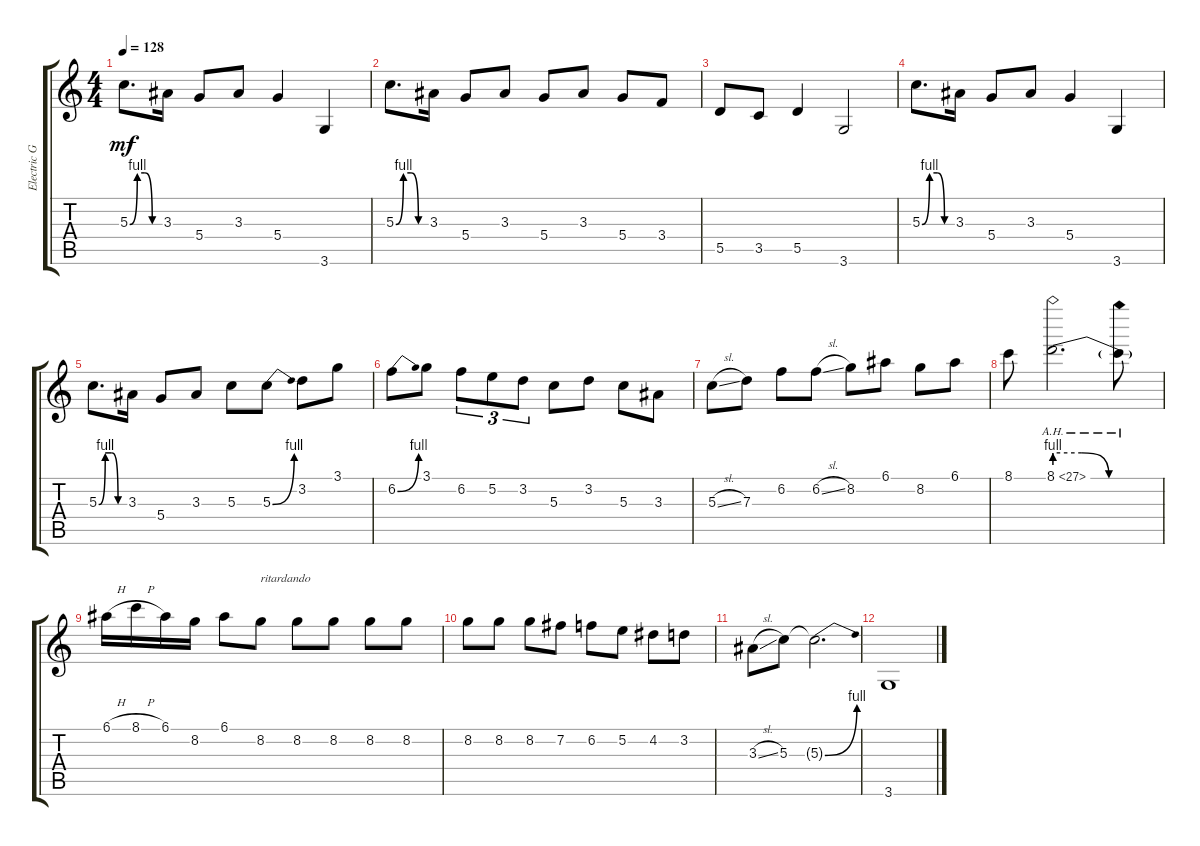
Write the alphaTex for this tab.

\track ("Electric Guitar" "Electric G") {instrument distortionguitar}
\staff {score tabs}
\tuning (E4 B3 G3 D3 A2 E2) {hide}
\ts (4 4)
\tempo 128
\clef g2
\ks c
5.3{be (custom 0 0 15 4 30 4 45 0 60 0)}.8{d dy mf instrument distortionguitar} 3.3.16 5.4.8 3.3.8 5.4.4 3.6.4 |
5.3{be (custom 0 0 15 4 30 4 45 0 60 0)}.8{d} 3.3.16 5.4.8 3.3.8 5.4.8 3.3.8 5.4.8 3.4.8 |
5.5.8 3.5.8 5.5.4 3.6.2 |
5.3{be (custom 0 0 15 4 30 4 45 0 60 0)}.8{d} 3.3.16 5.4.8 3.3.8 5.4.4 3.6.4 |
5.3{be (custom 0 0 15 4 30 4 45 0 60 0)}.8{d} 3.3.16 5.4.8 3.3.8 5.3.8 5.3{be (bend 0 0 60 4)}.8 3.2.8 3.1.8 |
6.2{be (bend 0 0 60 4)}.8 3.1.8 6.2.8{tu (3 2)} 5.2.8{tu (3 2)} 3.2.8{tu (3 2)} 5.3.8 3.2.8 5.3.8 3.3.8 |
5.3{sl}.8 7.3.8 6.2.8 6.2{sl}.8 8.2.8 6.1.8 8.2.8 6.1.8 |
8.1.8 8.1{be (custom 0 4 15 4 30 0 60 0) ah 19}.2{d} 8.1{ah 19 t}.8 |
6.1{h}.16 8.1{h}.16 6.1.16 8.2.16 6.1.8 8.2.8{txt "ritardando"} 8.2.8 8.2.8 8.2.8 8.2.8 |
8.2.8 8.2.8 8.2.8 7.2.8 6.2.8 5.2.8 4.2.8 3.2.8 |
3.3{sl}.8 5.3.8 5.3{be (bend 0 0 60 4) t}.2{d} |
3.6.1
